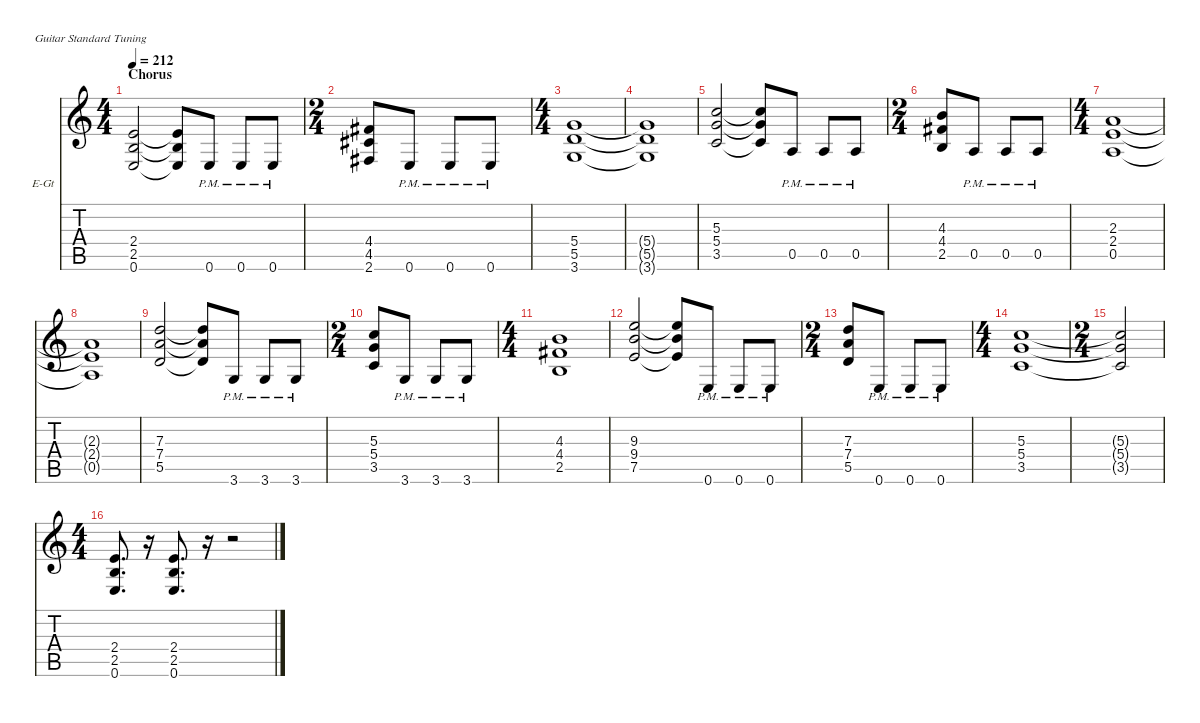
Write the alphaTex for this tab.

\hideDynamics
\bracketExtendMode nobrackets
\firstSystemTrackNameOrientation horizontal
\otherSystemsTrackNameOrientation horizontal
\track ("Kirk Hammett" "E-Gt") {instrument distortionguitar}
\staff {score tabs}
\tuning (E4 B3 G3 D3 A2 E2)
\ts (4 4)
\section ("" "Chorus")
\tempo 212
\clef g2
\ks c
(2.4 2.5 0.6).2{dy fff} (2.4{t} 2.5{t} 0.6{t}).8{dy f} 0.6{pm}.8{dy fff} 0.6{pm}.8 0.6{pm}.8 |
\ts (2 4)
\beaming (8 2 2)
(4.4{acc #} 4.5{acc #} 2.6{acc #}).8{dy f} 0.6{pm}.8{dy fff} 0.6{pm}.8 0.6{pm}.8 |
\ts (4 4)
\beaming (8 2 2 2 2)
(5.4 5.5 3.6).1{dy f} |
(5.4{t} 5.5{t} 3.6{t}).1 |
(5.3 5.4 3.5).2{dy fff} (5.3{t} 5.4{t} 3.5{t}).8{dy f} 0.5{pm}.8{dy fff} 0.5{pm}.8 0.5{pm}.8 |
\ts (2 4)
\beaming (8 2 2)
(4.3 4.4{acc #} 2.5).8{dy f} 0.5{pm}.8{dy fff} 0.5{pm}.8 0.5{pm}.8 |
\ts (4 4)
\beaming (8 2 2 2 2)
(2.3 2.4 0.5).1 |
(2.3{t} 2.4{t} 0.5{t}).1{dy f} |
(7.3 7.4 5.5).2{dy fff} (7.3{t} 7.4{t} 5.5{t}).8{dy f} 3.6{pm}.8{dy fff} 3.6{pm}.8 3.6{pm}.8 |
\ts (2 4)
\beaming (8 2 2)
(5.3 5.4 3.5).8 3.6{pm}.8 3.6{pm}.8 3.6{pm}.8 |
\ts (4 4)
\beaming (8 2 2 2 2)
(4.3 4.4{acc #} 2.5).1 |
(9.3 9.4 7.5).2 (9.3{t} 9.4{t} 7.5{t}).8{dy f} 0.6{pm}.8{dy fff} 0.6{pm}.8 0.6{pm}.8 |
\ts (2 4)
\beaming (8 2 2)
(7.3 7.4 5.5).8 0.6{pm}.8 0.6{pm}.8 0.6{pm}.8 |
\ts (4 4)
\beaming (8 2 2 2 2)
(5.3 5.4 3.5).1 |
\ts (2 4)
\beaming (8 2 2)
(5.3{t} 5.4{t} 3.5{t}).2{dy f} |
\ts (4 4)
\beaming (8 2 2 2 2)
(2.4 2.5 0.6).8{d dy fff} r.16 (2.4 2.5 0.6).8{d} r.16 r.2
